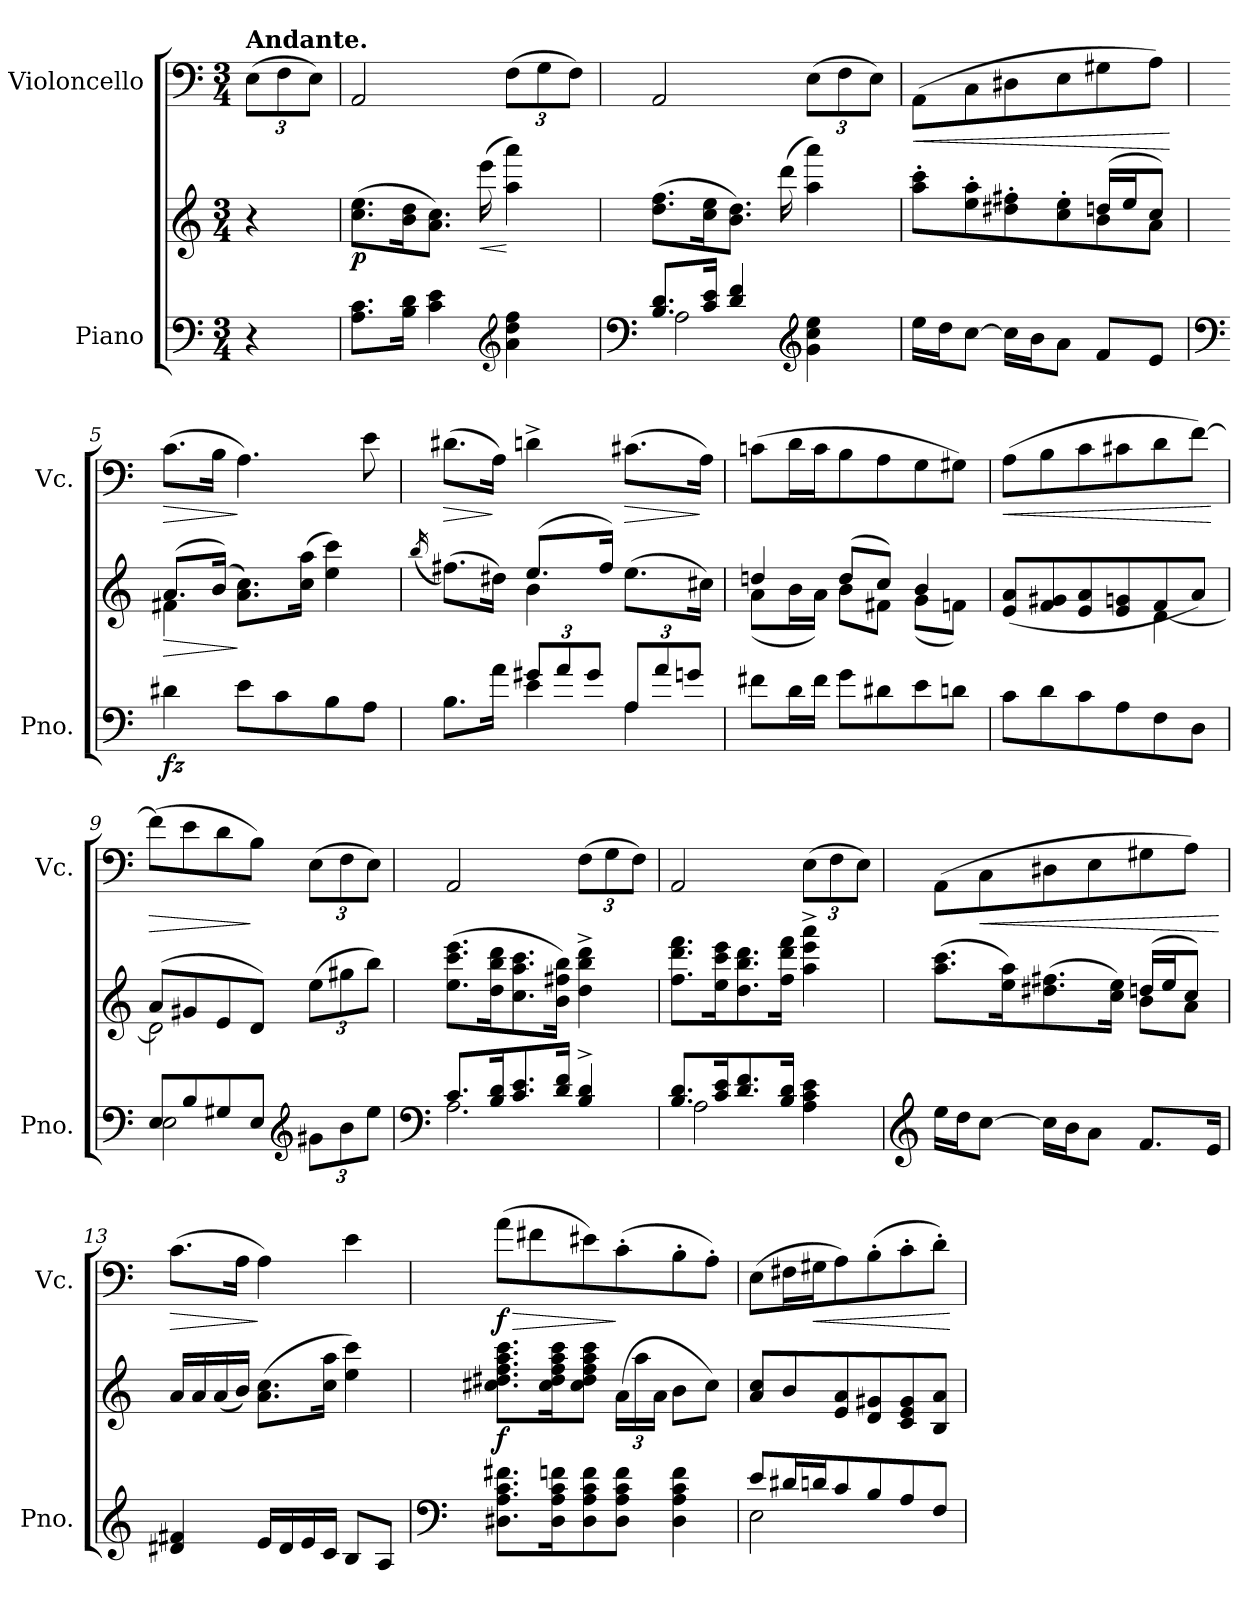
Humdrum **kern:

**kern	**kern	**dynam	**kern	**dynam
*part2	*part2	*part2	*part1	*part1
*staff3	*staff2	*staff2/3	*staff1	*staff1
*I"Piano	*	*	*I"Violoncello	*
*I'Pno.	*	*	*I'Vc.	*
*	*	*	*stria5	*
*clefF4	*clefG2	*	*clefF4	*
*k[]	*k[]	*	*k[]	*
*M3/4	*M3/4	*	*M3/4	*
*	*	*	*Xbrackettup	*
=1	=1	=1	=1	=1
!	!	!	!LO:TX:a:B:t=Andante.	!
!	!	!	!	!LO:DY:b
!	!	!	!	!LO:DY:n=1:b
4r	4r	.	(12E\L	p other-dynamics
.	.	.	12F\	.
.	.	.	12E\J)	.
=2	=2	=2	=2	=2
!	!	!LO:DY:b	!	!
8.A\ 8.c\L	(8.cc\ 8.ee\L	p	2AA/	.
16B\ 16d\Jk	16b\ 16dd\K	.	.	.
4c\ 4e\	8.a\ 8.cc\J)	.	.	.
!	!	!LO:HP:b	!	!
.	(16eee\	<	.	.
*clefG2	*	*	*	*
4a\ 4dd\ 4ff\	4aa\ 4aaa\)	[	(12F\L	.
.	.	.	12G\	.
.	.	.	12F\J)	.
=3	=3	=3	=3	=3
*clefF4	*	*	*	*
*^	*	*	*	*
8.B/ 8.d/L	2A\	(8.dd\ 8.ff\L	.	2AA/	.
16c/ 16e/Jk	.	16cc\ 16ee\K	.	.	.
4d/ 4f/	.	8.b\ 8.dd\J)	.	.	.
.	.	(16ddd\	.	.	.
*clefG2	*	*	*	*	*
4g\ 4cc\ 4ee\	4ryy	4aa\ 4aaa\)	.	(12E\L	.
.	.	.	.	12F\	.
.	.	.	.	12E\J)	.
*v	*v	*	*	*	*
=4	=4	=4	=4	=4
*	*^	*	*	*
!	!	!	!	!	!LO:HP:b
16ee\LL	8ryy	8aa\' 8ccc\'L	.	(8AA\L	<
16dd\J	.	.	.	.	.
[8cc\J	8ryy	8ee\' 8aa\'	.	8C\	.
16cc\LL]	8ryy	8dd#X\' 8ff#X\'	.	8D#X\	.
16b\J	.	.	.	.	.
8a\J	8ryy	8cc\' 8ee\'	.	8E\	.
8f/L	(16ddn/LL	8b\	.	8G#X\	.
.	16ee/J	.	.	.	.
8e/J	8cc/J)	8a\J	.	8A\J)	.
*	*v	*v	*	*	*
.	.	.	.	[
=5	=5	=5	=5	=5
*clefF4	*	*	*	*
!	!	!LO:HP:b	!	!LO:HP:b
*	*^	*	*	*
!	!	!	!LO:DY:n=1:b=2	!	!
4d#X\	(8.a/L	4f#X\	> fz	(8.c\L	>
.	(16b/Jk)	.	.	16B\Jk	.
8e\L	8.a\ 8.cc\L)	2ryy	]	4.A\)	]
8c\	.	.	.	.	.
.	(16cc\ 16aa\Jk	.	.	.	.
8B\	4ee\ 4ccc\)	.	.	.	.
8A\J	.	.	.	8e\	.
!!LO:LB:g=z
=6	=6	=6	=6	=6	=6
.	(16qbb/	.	.	.	.
*^	*	*	*	*	*
!	!	!	!	!	!	!LO:HP:b
8.B\L	4ryy	(8.ff#X\L)	4ryy	.	(8.d#X\L	>
16a\Jk	.	16dd#X\Jk)	.	.	16A\Jk)	]
*Xbrackettup	*	*	*	*	*	*
12g#X/L	4e\	(8.ee/L	4b\	.	4dn^\	.
12a/	.	.	.	.	.	.
12g#/J	.	.	.	.	.	.
.	.	16ff#/Jk)	.	.	.	.
!	!	!	!	!	!	!LO:HP:b
12A/L	4A\	(8.ee\L	4ryy	.	(8.c#X\L	>
12a/	.	.	.	.	.	.
12gn/J	.	.	.	.	.	.
.	.	16cc#X\Jk)	.	.	16A\Jk)	]
*v	*v	*	*	*	*	*
=7	=7	=7	=7	=7	=7
8f#X\L	4ddn/	(8a\L	.	(8cn\L	.
16d\L	.	16b\L	.	16d\L	.
16f#\JJ	.	16a\JJ)	.	16c\J	.
8g\L	(8dd/L	8b\L	.	8B\	.
8d#X\	8cc/J)	8f#X\J	.	8A\	.
8e\	4b/	(8g\L	.	8G\	.
8dn\J	.	8fn\J)	.	8G#X\J)	.
=8	=8	=8	=8	=8	=8
!	!	!	!	!	!LO:HP:b
!	!	!	!	!	!LO:DY:n=1:b
8c\L	(8e/ 8a/L	4ryy	.	(8A\L	< other-dynamics
8d\	8f/ 8g#X/	.	.	8B\	.
8c\	8e/ 8a/	4ryy	.	8c\	.
8A\	8e/ 8gn/	.	.	8c#X\	.
8F\	8f/	[4d\	.	8d\	.
8D\J	8a/J)	.	.	[8f\J)	.
*	*v	*v	*	*	*
.	.	.	.	[
=9	=9	=9	=9	=9
*^	*^	*	*	*
!	!	!	!	!	!	!LO:HP:b
8E/L	2E\	(8a/L	2d\]	.	(8f\L]	>
8B/	.	8g#X/	.	.	8e\	.
8G#X/	.	8e/	.	.	8d\	.
8E/J	.	8d/J)	.	.	8B\J)	]
*clefG2	*	*	*	*	*	*
*	*	*Xbrackettup	*	*	*	*
!	!	!	!	!LO:DY:b	!	!LO:DY:b
12g#X\L	4ryy	(12ee\L	4ryy	other-dynamics	(12E\L	other-dynamics
12b\	.	12gg#X\	.	.	12F\	.
12ee\J	.	12bb\J)	.	.	12E\J)	.
*	*	*v	*v	*	*	*
!!LO:PB:g=z
=10	=10	=10	=10	=10	=10
*clefF4	*	*	*	*	*
8.c/L	(2.A\	(8.ee\ 8.ccc\ 8.eee\L	.	2AA/	.
16B/ 16d/K	.	16dd\ 16bb\ 16ddd\K	.	.	.
8.c/ 8.e/	.	8.cc\ 8.aa\ 8.ccc\	.	.	.
16d/ 16f/Jk	.	16b\ 16ff#X\ 16bb\Jk)	.	.	.
4B/^ 4d/^	.	4dd\^ 4bb\^ 4ddd\^	.	(12F\L	.
.	.	.	.	12G\	.
.	.	.	.	12F\J)	.
=11	=11	=11	=11	=11	=11
8.B/ 8.d/L	2A\	8.ff\ 8.ddd\ 8.fff\L	.	2AA/	.
16c/ 16e/K	.	16ee\ 16ccc\ 16eee\K	.	.	.
8.d/ 8.f/	.	8.dd\ 8.bb\ 8.ddd\	.	.	.
16B/ 16d/Jk	.	16ff\ 16ddd\ 16fff\Jk)	.	.	.
4A\ 4c\ 4e\	4ryy	4aa\^ 4eee\^ 4aaa\^	.	(12E\L	.
.	.	.	.	12F\	.
.	.	.	.	12E\J)	.
*v	*v	*	*	*	*
=12	=12	=12	=12	=12
*clefG2	*	*	*	*
*	*^	*	*	*
16ee\LL	(8.aa\ 8.ccc\L	8.ryy	.	(8AA\L	.
16dd\J	.	.	.	.	.
!	!	!	!	!	!LO:HP:b
[8cc\J	.	.	.	8C\	<
.	16ee\ 16aa\K)	16ryy	.	.	.
16cc\LL]	(8.dd#X\ 8.ff#X\	8.ryy	.	8D#X\	.
16b\J	.	.	.	.	.
8a\J	.	.	.	8E\	.
.	16cc\ 16ee\Jk)	16ryy	.	.	.
8.f/L	(16ddn/LL	8b\L	.	8G#X\	.
.	16ee/J	.	.	.	.
.	8cc/J)	8a\J	.	8A\J)	.
16e/Jk	.	.	.	.	.
*	*v	*v	*	*	*
.	.	.	.	[
=13	=13	=13	=13	=13
!	!	!	!	!LO:HP:b
4d#X/ 4f#X/	16a/LL	.	(8.c\L	>
.	16a/	.	.	.
.	(16a/	.	.	.
.	16b/JJ)	.	16A\Jk	.
16e/LL	(8.a\ 8.cc\L	.	4A\)	]
16d#/	.	.	.	.
16e/	.	.	.	.
16c/JJ	16cc\ 16aa\Jk	.	.	.
8B/L	4ee\ 4ccc\)	.	4e\	.
8A/J	.	.	.	.
!!LO:LB:g=z
=14	=14	=14	=14	=14
*clefF4	*	*	*	*
!	!	!LO:DY:b	!	!LO:HP:b
!	!	!	!	!LO:DY:n=1:b
8.D#X\ 8.A\ 8.c\ 8.f#X\L	8.cc#X\ 8.dd#X\ 8.ff\ 8.aa\ 8.ccc\L	f	(8a\L	> f
.	.	.	8f#X\	.
16D#\ 16A\ 16c\ 16fn\K	16cc#\ 16dd#\ 16ff\ 16aa\ 16ccc\K	.	.	.
8D#\ 8A\ 8c\ 8f\	8cc#\ 8dd#\ 8ff\ 8aa\ 8ccc\J	.	8e#X\)	.
8D#\ 8A\ 8c\ 8f\J	(24a\LL	.	(8c'\	]
.	24aa\	.	.	.
.	24a\JJ	.	.	.
4D#\ 4A\ 4c\ 4f\	8b\L	.	8B'\	.
.	8cc#\J)	.	8A'\J)	.
=15	=15	=15	=15	=15
*^	*	*	*	*
8e/L	2E\	8a/ 8cc/L	.	(8E\L	.
16d#X/L	.	8b/	.	16F#X\L	.
!	!	!	!	!	!LO:HP:b
16dn/J	.	.	.	16G#X\J	<
8c/	.	8e/ 8a/	.	8A\)	.
8B/	.	8d/ 8g#X/	.	(8B'\	.
8A/	4ryy	8c/ 8e/ 8g#/	.	8c'\	.
8F/J	.	8B/ 8a/J	.	8d'\J)	.
*v	*v	*	*	*	*
.	.	.	.	[
=	=	=	=	=
*-	*-	*-	*-	*-
